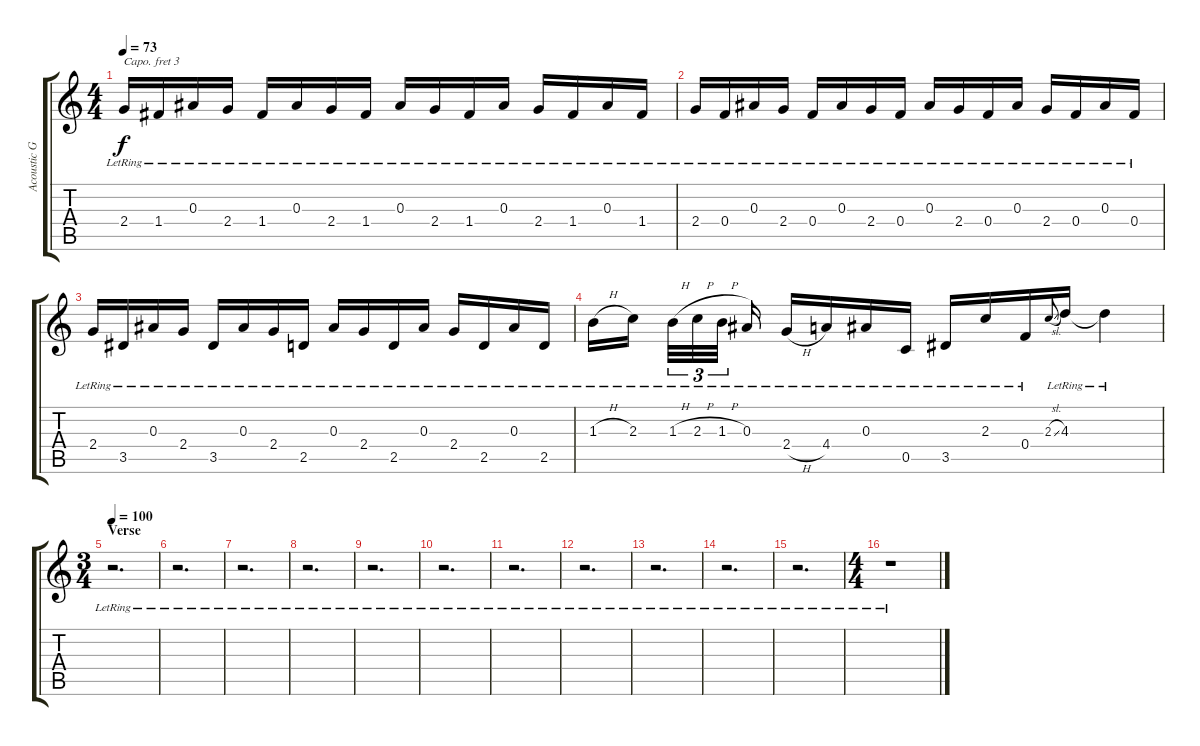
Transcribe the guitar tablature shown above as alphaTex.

\track ("Acoustic Guitar" "Acoustic G") {instrument acousticguitarsteel}
\staff {score tabs}
\capo 3
\tuning (E4 B3 G3 D3 A2 E2) {hide}
\ts (4 4)
\tempo 73
\clef g2
\ks c
2.4{lr}.16{dy f} 1.4{lr}.16 0.3{lr}.16 2.4{lr}.16 1.4{lr}.16 0.3{lr}.16 2.4{lr}.16 1.4{lr}.16 0.3{lr}.16 2.4{lr}.16 1.4{lr}.16 0.3{lr}.16 2.4{lr}.16 1.4{lr}.16 0.3{lr}.16 1.4{lr}.16 |
2.4{lr}.16 0.4{lr}.16 0.3{lr}.16 2.4{lr}.16 0.4{lr}.16 0.3{lr}.16 2.4{lr}.16 0.4{lr}.16 0.3{lr}.16 2.4{lr}.16 0.4{lr}.16 0.3{lr}.16 2.4{lr}.16 0.4{lr}.16 0.3{lr}.16 0.4{lr}.16 |
2.4{lr}.16 3.5{lr}.16 0.3{lr}.16 2.4{lr}.16 3.5{lr}.16 0.3{lr}.16 2.4{lr}.16 2.5{lr}.16 0.3{lr}.16 2.4{lr}.16 2.5{lr}.16 0.3{lr}.16 2.4{lr}.16 2.5{lr}.16 0.3{lr}.16 2.5{lr}.16 |
1.3{h lr}.16 2.3{lr}.16 1.3{h lr}.32{tu (3 2)} 2.3{h lr}.32{tu (3 2)} 1.3{h lr}.32{tu (3 2)} 0.3{lr}.16 2.4{h lr}.16 4.4{lr}.16 0.3{lr}.16 0.5{lr}.16 3.5{lr}.16 2.3{lr}.16 0.4{lr}.16 2.3{sl}.8{gr onbeat} 4.3{lr}.16 4.3{lr t}.4 |
\ts (3 4)
\section ("" "Verse")
\tempo 100
r.2{d} |
r.2{d} |
r.2{d} |
r.2{d} |
r.2{d} |
r.2{d} |
r.2{d} |
r.2{d} |
r.2{d} |
r.2{d} |
r.2{d} |
\ts (4 4)
r.1
